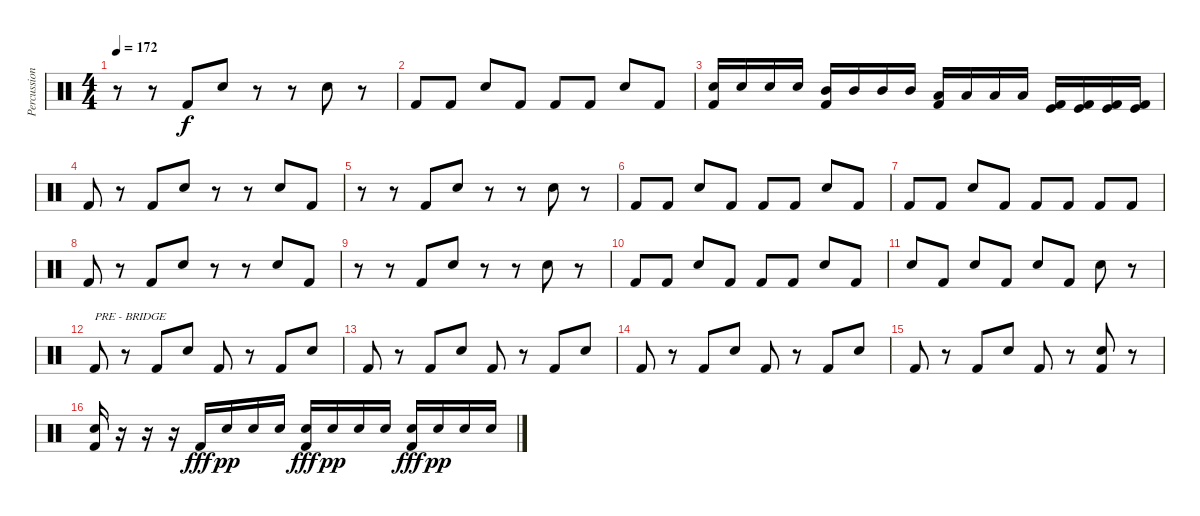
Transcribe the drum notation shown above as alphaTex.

\track ("Percussions" "Percussion") {instrument percussion}
\staff {score}
\articulation defaults
\ts (4 4)
\tempo 172
\clef neutral
\ks c
r.8{dy f} r.8 "Kick (hit) 2".8 "Snare (hit) 2".8 r.8 r.8 "Snare (hit) 2".8 r.8 |
"Kick (hit) 2".8 "Kick (hit) 2".8 "Snare (hit) 2".8 "Kick (hit) 2".8 "Kick (hit) 2".8 "Kick (hit) 2".8 "Snare (hit) 2".8 "Kick (hit) 2".8 |
("Snare (hit) 2" "Kick (hit) 2").16 "Snare (hit) 2".16 "Snare (hit) 2".16 "Snare (hit) 2".16 ("Mid Tom (hit)" "Kick (hit) 2").16 "Mid Tom (hit)".16 "Mid Tom (hit)".16 "Mid Tom (hit)".16 ("Low Tom (hit)" "Kick (hit) 2").16 "Low Tom (hit)".16 "Low Tom (hit)".16 "Low Tom (hit)".16 ("Kick (hit)" "Kick (hit) 2").16 ("Kick (hit)" "Kick (hit) 2").16 ("Kick (hit)" "Kick (hit) 2").16 ("Kick (hit)" "Kick (hit) 2").16 |
"Kick (hit) 2".8 r.8 "Kick (hit) 2".8 "Snare (hit) 2".8 r.8 r.8 "Snare (hit) 2".8 "Kick (hit) 2".8 |
r.8 r.8 "Kick (hit) 2".8 "Snare (hit) 2".8 r.8 r.8 "Snare (hit) 2".8 r.8 |
"Kick (hit) 2".8 "Kick (hit) 2".8 "Snare (hit) 2".8 "Kick (hit) 2".8 "Kick (hit) 2".8 "Kick (hit) 2".8 "Snare (hit) 2".8 "Kick (hit) 2".8 |
"Kick (hit) 2".8 "Kick (hit) 2".8 "Snare (hit) 2".8 "Kick (hit) 2".8 "Kick (hit) 2".8 "Kick (hit) 2".8 "Kick (hit) 2".8 "Kick (hit) 2".8 |
"Kick (hit) 2".8 r.8 "Kick (hit) 2".8 "Snare (hit) 2".8 r.8 r.8 "Snare (hit) 2".8 "Kick (hit) 2".8 |
r.8 r.8 "Kick (hit) 2".8 "Snare (hit) 2".8 r.8 r.8 "Snare (hit) 2".8 r.8 |
"Kick (hit) 2".8 "Kick (hit) 2".8 "Snare (hit) 2".8 "Kick (hit) 2".8 "Kick (hit) 2".8 "Kick (hit) 2".8 "Snare (hit) 2".8 "Kick (hit) 2".8 |
"Snare (hit) 2".8 "Kick (hit) 2".8 "Snare (hit) 2".8 "Kick (hit) 2".8 "Snare (hit) 2".8 "Kick (hit) 2".8 "Snare (hit) 2".8 r.8 |
"Kick (hit) 2".8{txt "PRE - BRIDGE"} r.8 "Kick (hit) 2".8 "Snare (hit) 2".8 "Kick (hit) 2".8 r.8 "Kick (hit) 2".8 "Snare (hit) 2".8 |
"Kick (hit) 2".8 r.8 "Kick (hit) 2".8 "Snare (hit) 2".8 "Kick (hit) 2".8 r.8 "Kick (hit) 2".8 "Snare (hit) 2".8 |
"Kick (hit) 2".8 r.8 "Kick (hit) 2".8 "Snare (hit) 2".8 "Kick (hit) 2".8 r.8 "Kick (hit) 2".8 "Snare (hit) 2".8 |
"Kick (hit) 2".8 r.8 "Kick (hit) 2".8 "Snare (hit) 2".8 "Kick (hit) 2".8 r.8 ("Snare (hit) 2" "Kick (hit) 2").8 r.8 |
("Snare (hit) 2" "Kick (hit) 2").16 r.16 r.16 r.16 "Kick (hit) 2".16{dy fff} "Snare (hit) 2".16{dy pp} "Snare (hit) 2".16 "Snare (hit) 2".16 ("Snare (hit) 2" "Kick (hit) 2").16{dy fff} "Snare (hit) 2".16{dy pp} "Snare (hit) 2".16 "Snare (hit) 2".16 ("Snare (hit) 2" "Kick (hit) 2").16{dy fff} "Snare (hit) 2".16{dy pp} "Snare (hit) 2".16 "Snare (hit) 2".16
